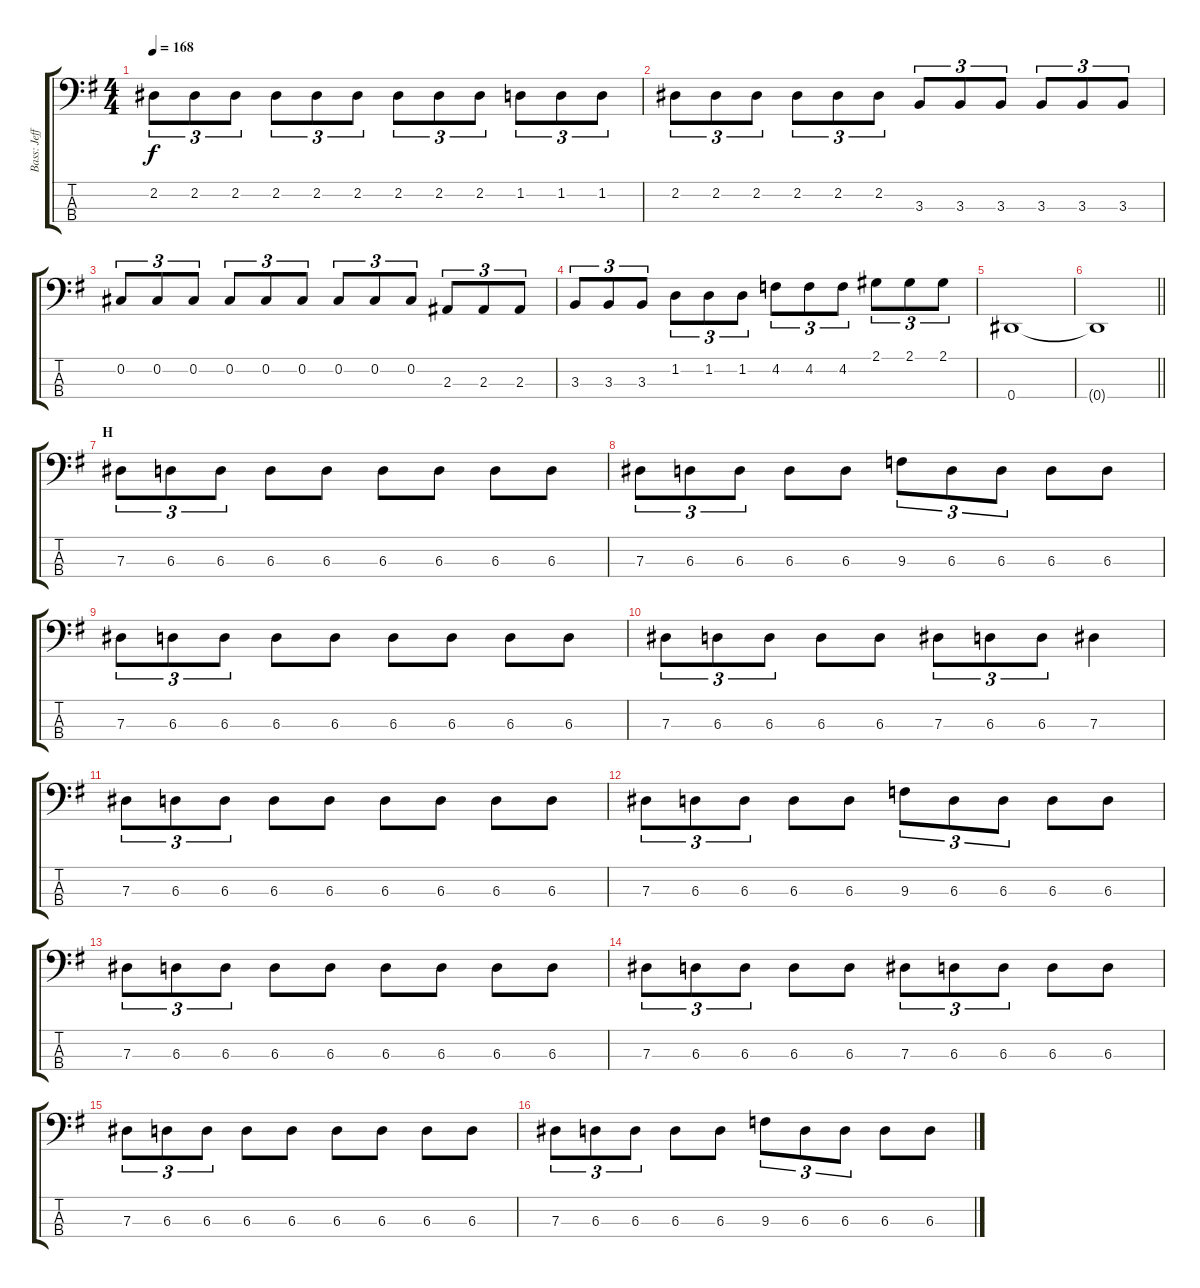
\track ("Bass: Jeff" "Bass: Jeff") {instrument electricbassfinger}
\staff {score tabs}
\tuning (Gb2 Db2 Ab1 Eb1) {hide}
\ts (4 4)
\tempo 168
\clef f4
\ks g
2.2.8{tu (3 2) dy f} 2.2.8{tu (3 2)} 2.2.8{tu (3 2)} 2.2.8{tu (3 2)} 2.2.8{tu (3 2)} 2.2.8{tu (3 2)} 2.2.8{tu (3 2)} 2.2.8{tu (3 2)} 2.2.8{tu (3 2)} 1.2.8{tu (3 2)} 1.2.8{tu (3 2)} 1.2.8{tu (3 2)} |
2.2.8{tu (3 2)} 2.2.8{tu (3 2)} 2.2.8{tu (3 2)} 2.2.8{tu (3 2)} 2.2.8{tu (3 2)} 2.2.8{tu (3 2)} 3.3.8{tu (3 2)} 3.3.8{tu (3 2)} 3.3.8{tu (3 2)} 3.3.8{tu (3 2)} 3.3.8{tu (3 2)} 3.3.8{tu (3 2)} |
0.2.8{tu (3 2)} 0.2.8{tu (3 2)} 0.2.8{tu (3 2)} 0.2.8{tu (3 2)} 0.2.8{tu (3 2)} 0.2.8{tu (3 2)} 0.2.8{tu (3 2)} 0.2.8{tu (3 2)} 0.2.8{tu (3 2)} 2.3.8{tu (3 2)} 2.3.8{tu (3 2)} 2.3.8{tu (3 2)} |
3.3.8{tu (3 2)} 3.3.8{tu (3 2)} 3.3.8{tu (3 2)} 1.2.8{tu (3 2)} 1.2.8{tu (3 2)} 1.2.8{tu (3 2)} 4.2.8{tu (3 2)} 4.2.8{tu (3 2)} 4.2.8{tu (3 2)} 2.1.8{tu (3 2)} 2.1.8{tu (3 2)} 2.1.8{tu (3 2)} |
0.4.1 |
\barLineRight lightlight
0.4{t}.1 |
\section ("" "H")
7.3.8{tu (3 2)} 6.3.8{tu (3 2)} 6.3.8{tu (3 2)} 6.3.8 6.3.8 6.3.8 6.3.8 6.3.8 6.3.8 |
7.3.8{tu (3 2)} 6.3.8{tu (3 2)} 6.3.8{tu (3 2)} 6.3.8 6.3.8 9.3.8{tu (3 2)} 6.3.8{tu (3 2)} 6.3.8{tu (3 2)} 6.3.8 6.3.8 |
7.3.8{tu (3 2)} 6.3.8{tu (3 2)} 6.3.8{tu (3 2)} 6.3.8 6.3.8 6.3.8 6.3.8 6.3.8 6.3.8 |
7.3.8{tu (3 2)} 6.3.8{tu (3 2)} 6.3.8{tu (3 2)} 6.3.8 6.3.8 7.3.8{tu (3 2)} 6.3.8{tu (3 2)} 6.3.8{tu (3 2)} 7.3.4 |
7.3.8{tu (3 2)} 6.3.8{tu (3 2)} 6.3.8{tu (3 2)} 6.3.8 6.3.8 6.3.8 6.3.8 6.3.8 6.3.8 |
7.3.8{tu (3 2)} 6.3.8{tu (3 2)} 6.3.8{tu (3 2)} 6.3.8 6.3.8 9.3.8{tu (3 2)} 6.3.8{tu (3 2)} 6.3.8{tu (3 2)} 6.3.8 6.3.8 |
7.3.8{tu (3 2)} 6.3.8{tu (3 2)} 6.3.8{tu (3 2)} 6.3.8 6.3.8 6.3.8 6.3.8 6.3.8 6.3.8 |
7.3.8{tu (3 2)} 6.3.8{tu (3 2)} 6.3.8{tu (3 2)} 6.3.8 6.3.8 7.3.8{tu (3 2)} 6.3.8{tu (3 2)} 6.3.8{tu (3 2)} 6.3.8 6.3.8 |
7.3.8{tu (3 2)} 6.3.8{tu (3 2)} 6.3.8{tu (3 2)} 6.3.8 6.3.8 6.3.8 6.3.8 6.3.8 6.3.8 |
7.3.8{tu (3 2)} 6.3.8{tu (3 2)} 6.3.8{tu (3 2)} 6.3.8 6.3.8 9.3.8{tu (3 2)} 6.3.8{tu (3 2)} 6.3.8{tu (3 2)} 6.3.8 6.3.8
